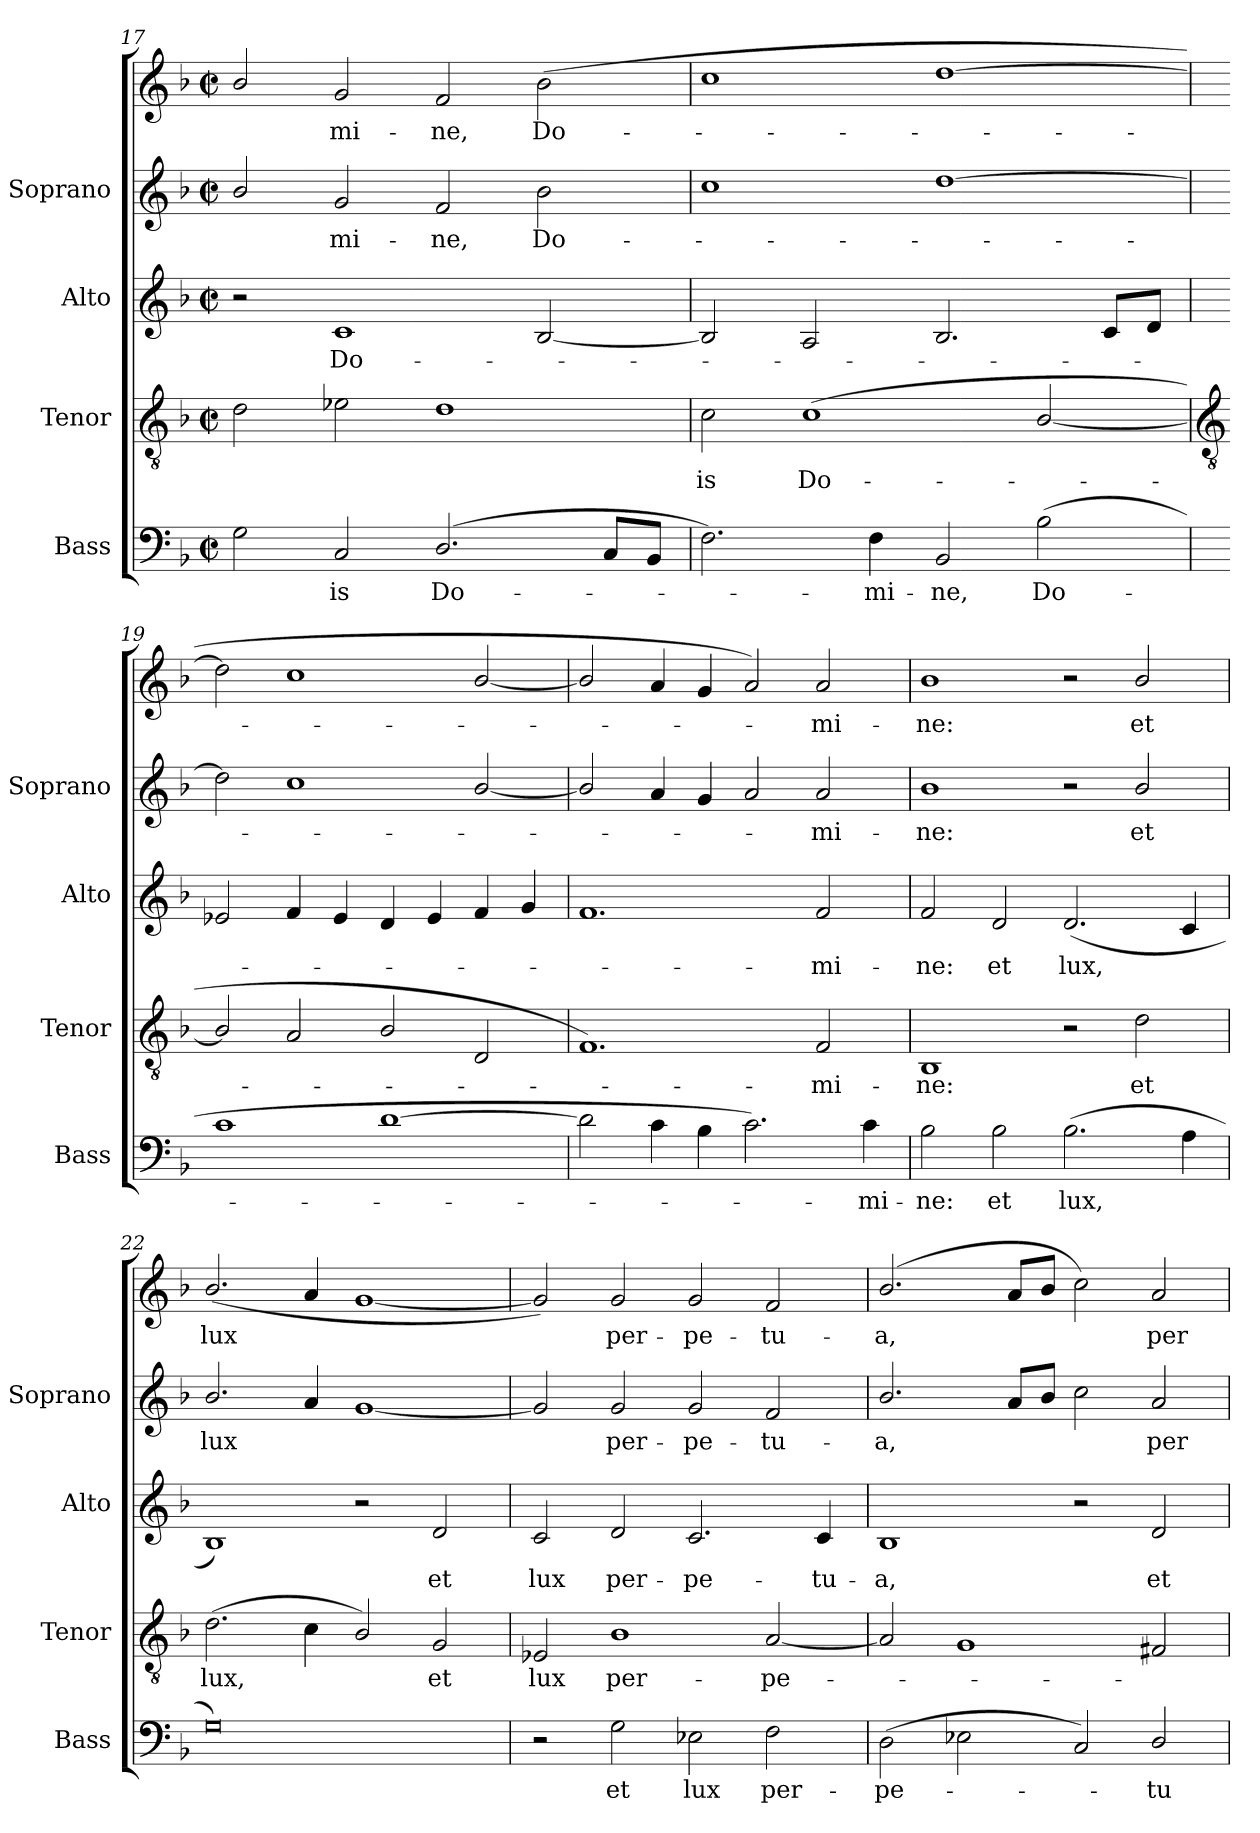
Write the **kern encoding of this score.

**kern	**text	**kern	**text	**kern	**text	**kern	**text	**kern	**text
*part4	*part4	*part3	*part3	*part2	*part2	*part1	*part1	*part1	*part1
*staff5	*staff5	*staff4	*staff4	*staff3	*staff3	*staff2	*staff2	*staff1	*staff1
*I"Bass	*	*I"Tenor	*	*I"Alto	*	*I"Soprano	*	*	*
*I'Bass	*	*I'Tenor	*	*I'Alto	*	*I'Soprano	*	*	*
*clefF4	*	*clefGv2	*	*clefG2	*	*	*	*clefG2	*
*k[b-]	*	*k[b-]	*	*k[b-]	*	*k[b-]	*	*k[b-]	*
*F:	*	*F:	*	*F:	*	*F:	*	*F:	*
*M4/2	*	*M4/2	*	*M4/2	*	*M4/2	*	*M4/2	*
*met(c|)	*	*met(c|)	*	*met(c|)	*	*met(c|)	*	*met(c|)	*
=17	=17	=17	=17	=17	=17	=17	=17	=17	=17
2G	.	2d	.	2r	.	2b-/	.	2b-/	.
!	!LO:LY:b	!	!	!	!LO:LY:b	!	!LO:LY:b	!	!LO:LY:b
2C	is	2e-X	.	1c	Do-	2g	mi-	2g	mi-
!	!LO:LY:b	!	!	!	!	!	!LO:LY:b	!	!LO:LY:b
(<2.D/	Do-	1d	.	.	.	2f	-ne,	2f	-ne,
!	!	!	!	!	!	!	!LO:LY:b	!	!LO:LY:b
.	.	.	.	[2B-	.	2b-	Do-	(<2b-	Do-
8CL	.	.	.	.	.	.	.	.	.
8BB-J	.	.	.	.	.	.	.	.	.
=18	=18	=18	=18	=18	=18	=18	=18	=18	=18
!	!	!	!LO:LY:b	!	!	!	!	!	!
2.F)	.	2c	is	2B-]	.	1cc	.	1cc	.
!	!	!	!LO:LY:b	!	!	!	!	!	!
.	.	(<1c	Do-	2A	.	.	.	.	.
!	!LO:LY:b	!	!	!	!	!	!	!	!
4F	mi-	.	.	.	.	.	.	.	.
!	!LO:LY:b	!	!	!	!	!	!	!	!
2BB-	-ne,	.	.	2.B-	.	[1dd	.	[1dd	.
!	!LO:LY:b	!	!	!	!	!	!	!	!
(>2B-	Do-	[2B-/	.	.	.	.	.	.	.
.	.	.	.	8cL	.	.	.	.	.
.	.	.	.	8dJ	.	.	.	.	.
!!LO:LB:g=z
=19	=19	=19	=19	=19	=19	=19	=19	=19	=19
*	*	*clefGv2	*	*	*	*	*	*	*
1c	.	2B-/]	.	2e-X	.	2dd]	.	2dd]	.
.	.	2A/	.	4f	.	1cc	.	1cc	.
.	.	.	.	4e-	.	.	.	.	.
[1d	.	2B-/	.	4d	.	.	.	.	.
.	.	.	.	4e-	.	.	.	.	.
.	.	2D	.	4f	.	[2b-/	.	[2b-/	.
.	.	.	.	4g	.	.	.	.	.
=20	=20	=20	=20	=20	=20	=20	=20	=20	=20
2d]	.	1.F)	.	1.f	.	2b-/]	.	2b-/]	.
4c	.	.	.	.	.	4a	.	4a	.
4B-	.	.	.	.	.	4g	.	4g	.
2.c)	.	.	.	.	.	2a	.	2a)	.
!	!	!	!LO:LY:b	!	!LO:LY:b	!	!LO:LY:b	!	!LO:LY:b
.	.	2F	mi-	2f	mi-	2a	mi-	2a	mi-
!	!LO:LY:b	!	!	!	!	!	!	!	!
4c	mi-	.	.	.	.	.	.	.	.
=21	=21	=21	=21	=21	=21	=21	=21	=21	=21
!	!LO:LY:b	!	!LO:LY:b	!	!LO:LY:b	!	!LO:LY:b	!	!LO:LY:b
2B-	-ne:	1BB-	-ne:	2f	-ne:	1b-	-ne:	1b-	-ne:
!	!LO:LY:b	!	!	!	!LO:LY:b	!	!	!	!
2B-	et	.	.	2d	et	.	.	.	.
!	!LO:LY:b	!	!	!	!LO:LY:b	!	!	!	!
(>2.B-	lux,	2r	.	(<2.d	lux,	2r	.	2r	.
!	!	!	!LO:LY:b	!	!	!	!LO:LY:b	!	!LO:LY:b
.	.	2d	et	.	.	2b-/	et	2b-/	et
4A	.	.	.	4c	.	.	.	.	.
=22	=22	=22	=22	=22	=22	=22	=22	=22	=22
!	!	!	!LO:LY:b	!	!	!	!LO:LY:b	!	!LO:LY:b
0G)	.	(>2.d	lux,	1B-)	.	2.b-/	lux	(<2.b-/	lux
.	.	4c	.	.	.	4a	.	4a	.
.	.	2B-/)	.	2r	.	[1g	.	[1g	.
!	!	!	!LO:LY:b	!	!LO:LY:b	!	!	!	!
.	.	2G	et	2d	et	.	.	.	.
=23	=23	=23	=23	=23	=23	=23	=23	=23	=23
!	!	!	!LO:LY:b	!	!LO:LY:b	!	!	!	!
2r	.	2E-X	lux	2c	lux	2g]	.	2g])	.
!	!LO:LY:b	!	!LO:LY:b	!	!LO:LY:b	!	!LO:LY:b	!	!LO:LY:b
2G	et	1B-	per-	2d	per-	2g	per-	2g	per-
!	!LO:LY:b	!	!	!	!LO:LY:b	!	!LO:LY:b	!	!LO:LY:b
2E-X	lux	.	.	2.c	-pe-	2g	-pe-	2g	-pe-
!	!LO:LY:b	!	!LO:LY:b	!	!	!	!LO:LY:b	!	!LO:LY:b
2F	per-	[2A	-pe-	.	.	2f	-tu-	2f	-tu-
!	!	!	!	!	!LO:LY:b	!	!	!	!
.	.	.	.	4c	-tu-	.	.	.	.
=24	=24	=24	=24	=24	=24	=24	=24	=24	=24
!	!LO:LY:b	!	!	!	!LO:LY:b	!	!LO:LY:b	!	!LO:LY:b
(>2D	-pe-	2A]	.	1B-	-a,	2.b-/	-a,	(<2.b-/	-a,
2E-X	.	1G	.	.	.	.	.	.	.
.	.	.	.	.	.	8aL	.	8aL	.
.	.	.	.	.	.	8b-J	.	8b-J	.
2C)	.	.	.	2r	.	2cc	.	2cc)	.
!	!LO:LY:b	!	!	!	!LO:LY:b	!	!LO:LY:b	!	!LO:LY:b
2D/	tu-	2F#X	.	2d	et	2a	per-	2a	per-
=	=	=	=	=	=	=	=	=	=
*-	*-	*-	*-	*-	*-	*-	*-	*-	*-
